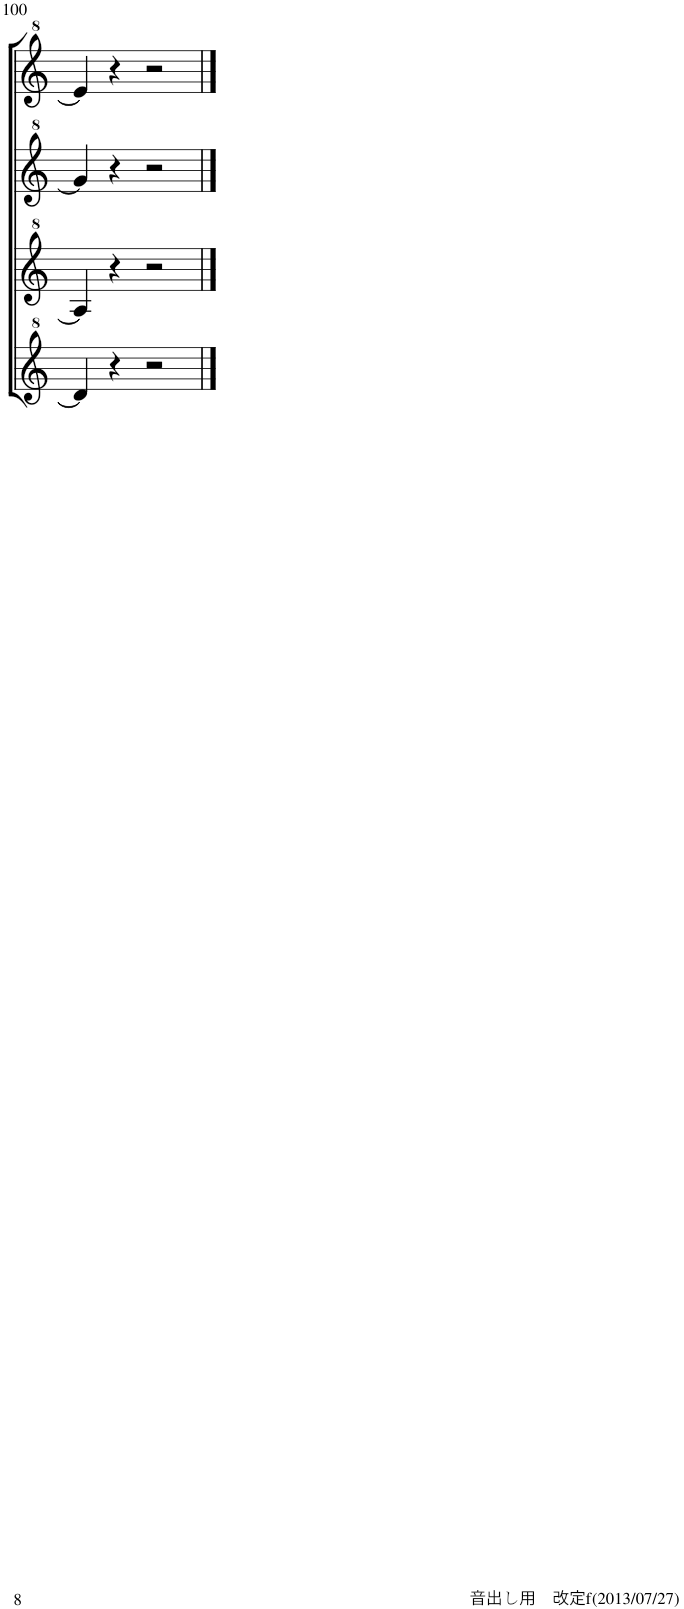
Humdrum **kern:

**kern	**kern	**kern	**kern
*part4	*part3	*part2	*part1
*staff4	*staff3	*staff2	*staff1
*I"Tenor Recorder	*I"Tenor Recorder	*I"Tenor Recorder	*I"Street Organ
!!LO:PB:g=z
*clefG^2	*clefG^2	*clefG^2	*clefG^2
*k[]	*k[]	*k[]	*k[]
*M4/4	*M4/4	*M4/4	*M4/4
*met(c)	*met(c)	*met(c)	*met(c)
=100	=100	=100	=100
4dd/]	4a#/]	4gg/]	4ee-/]
4r	4r	4r	4r
2r	2r	2r	2r
==	==	==	==
*-	*-	*-	*-
